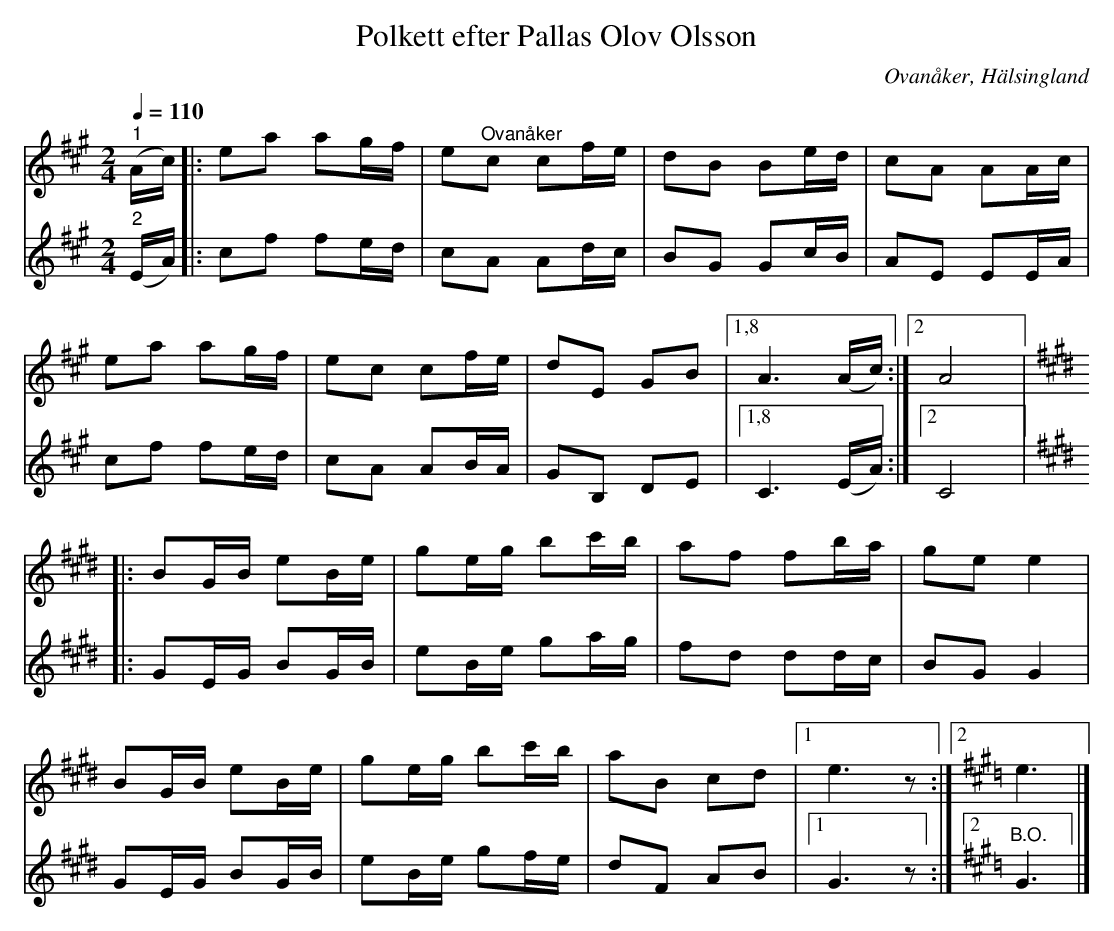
X:1
T:Polkett efter Pallas Olov Olsson
O:Ovanåker, Hälsingland
L:1/8
Q:1/4=110
M:2/4
K:A
V:1
"^1" (A/c/) |: ea ag/f/ | e"^Ovanåker"c cf/e/ | dB Be/d/ | cA AA/c/ |
ea ag/f/ | ec cf/e/ | dE GB |1,8 A3 (A/c/) :|2 A4 |:
[K:E] BG/B/ eB/e/ | ge/g/ bc'/b/ | af fb/a/ | ge e2 |
BG/B/ eB/e/ | ge/g/ bc'/b/ | aB cd |1 e3 z :|2[K:A] e3 |]
V:2
"^2" (E/A/) |: cf fe/d/ | cA Ad/c/ | BG Gc/B/ | AE EE/A/ |
cf fe/d/ | cA AB/A/ | GB, DE |1,8 C3 (E/A/) :|2 C4 |:
[K:E] GE/G/ BG/B/ | eB/e/ ga/g/ | fd dd/c/ | BG G2 |
GE/G/ BG/B/ | eB/e/ gf/e/ | dF AB |1 G3 z :|2[K:A] "^B.O." G3 |]
